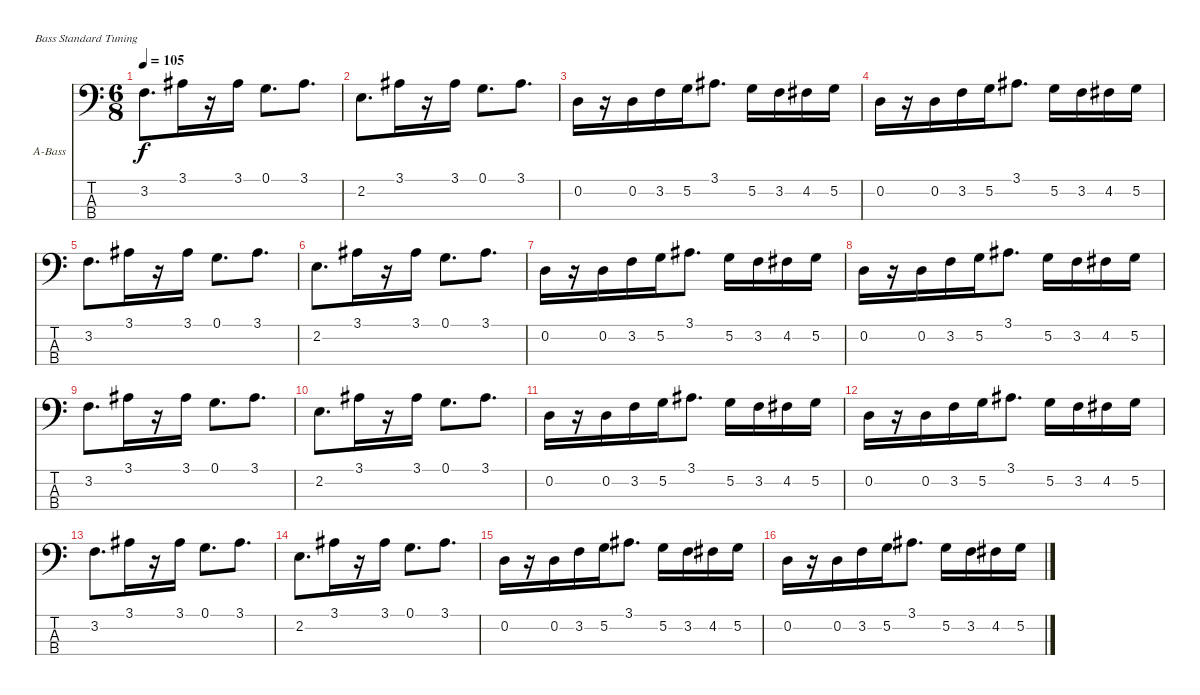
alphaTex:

\defaultSystemsLayout 4
\bracketExtendMode nobrackets
\firstSystemTrackNameOrientation horizontal
\otherSystemsTrackNameOrientation horizontal
\track ("Acoustic Bass" "A-Bass") {instrument acousticbass}
\staff {score tabs}
\tuning (G2 D2 A1 E1)
\ts (6 8)
\tempo 105
\clef f4
\ks c
3.2.8{d dy f} 3.1.16 r.16 3.1.16 0.1.8{d} 3.1.8{d} |
2.2.8{d} 3.1.16 r.16 3.1.16 0.1.8{d} 3.1.8{d} |
0.2.16 r.16 0.2.16 3.2.16 5.2.16 3.1.8{d} 5.2.16 3.2.16 4.2.16 5.2.16 |
0.2.16 r.16 0.2.16 3.2.16 5.2.16 3.1.8{d} 5.2.16 3.2.16 4.2.16 5.2.16 |
3.2.8{d} 3.1.16 r.16 3.1.16 0.1.8{d} 3.1.8{d} |
2.2.8{d} 3.1.16 r.16 3.1.16 0.1.8{d} 3.1.8{d} |
0.2.16 r.16 0.2.16 3.2.16 5.2.16 3.1.8{d} 5.2.16 3.2.16 4.2.16 5.2.16 |
0.2.16 r.16 0.2.16 3.2.16 5.2.16 3.1.8{d} 5.2.16 3.2.16 4.2.16 5.2.16 |
3.2.8{d} 3.1.16 r.16 3.1.16 0.1.8{d} 3.1.8{d} |
2.2.8{d} 3.1.16 r.16 3.1.16 0.1.8{d} 3.1.8{d} |
0.2.16 r.16 0.2.16 3.2.16 5.2.16 3.1.8{d} 5.2.16 3.2.16 4.2.16 5.2.16 |
0.2.16 r.16 0.2.16 3.2.16 5.2.16 3.1.8{d} 5.2.16 3.2.16 4.2.16 5.2.16 |
3.2.8{d} 3.1.16 r.16 3.1.16 0.1.8{d} 3.1.8{d} |
2.2.8{d} 3.1.16 r.16 3.1.16 0.1.8{d} 3.1.8{d} |
0.2.16 r.16 0.2.16 3.2.16 5.2.16 3.1.8{d} 5.2.16 3.2.16 4.2.16 5.2.16 |
0.2.16 r.16 0.2.16 3.2.16 5.2.16 3.1.8{d} 5.2.16 3.2.16 4.2.16 5.2.16
